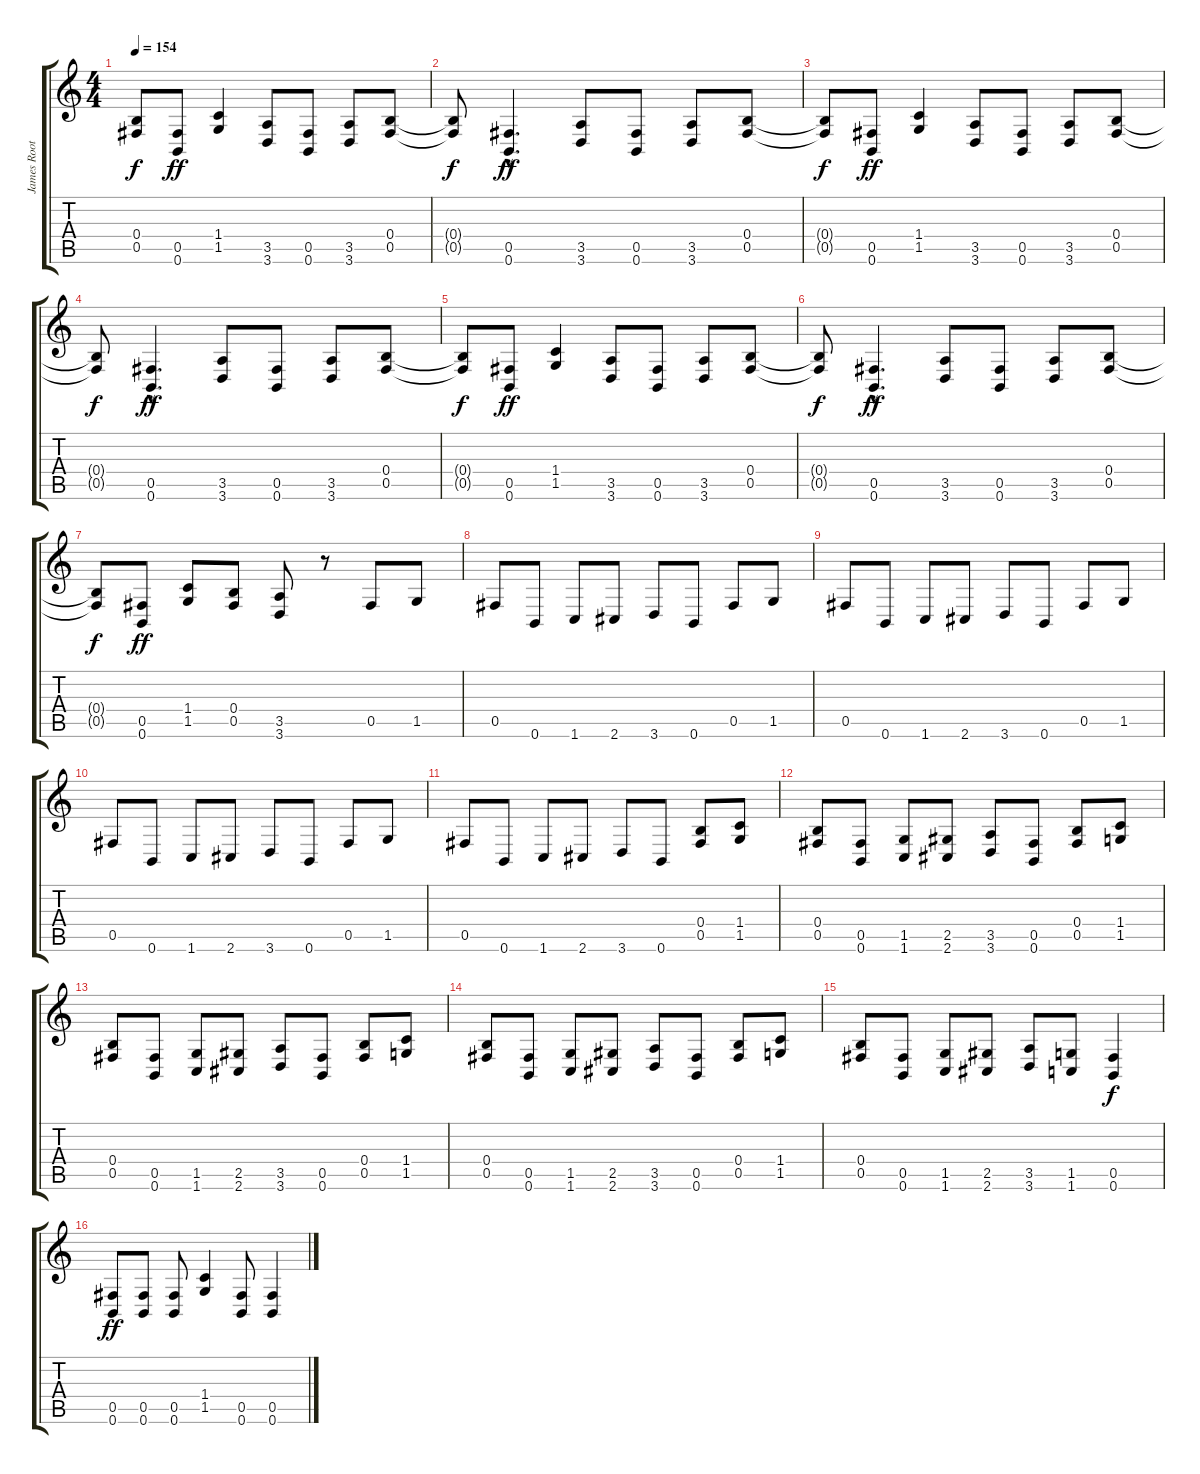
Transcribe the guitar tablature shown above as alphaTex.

\track ("James Root" "James Root") {instrument distortionguitar}
\staff {score tabs}
\tuning (Db4 Ab3 E3 B2 Gb2 B1) {hide}
\ts (4 4)
\tempo 154
\clef g2
\ks c
(0.4{t} 0.5{t}).8{dy f} (0.5 0.6).8{dy ff} (1.4 1.5).4 (3.5 3.6).8 (0.5 0.6).8 (3.5 3.6).8 (0.4 0.5).8 |
(0.4{t} 0.5{t}).8{dy f} (0.5{hac} 0.6{hac}).4{d dy ff} (3.5 3.6).8 (0.5 0.6).8 (3.5 3.6).8 (0.4 0.5).8 |
(0.4{t} 0.5{t}).8{dy f} (0.5 0.6).8{dy ff} (1.4 1.5).4 (3.5 3.6).8 (0.5 0.6).8 (3.5 3.6).8 (0.4 0.5).8 |
(0.4{t} 0.5{t}).8{dy f} (0.5{hac} 0.6{hac}).4{d dy ff} (3.5 3.6).8 (0.5 0.6).8 (3.5 3.6).8 (0.4 0.5).8 |
(0.4{t} 0.5{t}).8{dy f} (0.5 0.6).8{dy ff} (1.4 1.5).4 (3.5 3.6).8 (0.5 0.6).8 (3.5 3.6).8 (0.4 0.5).8 |
(0.4{t} 0.5{t}).8{dy f} (0.5{hac} 0.6{hac}).4{d dy ff} (3.5 3.6).8 (0.5 0.6).8 (3.5 3.6).8 (0.4 0.5).8 |
(0.4{t} 0.5{t}).8{dy f} (0.5 0.6).8{dy ff} (1.4 1.5).8 (0.4 0.5).8 (3.5 3.6).8 r.8 0.5.8 1.5.8 |
0.5.8 0.6.8 1.6.8 2.6.8 3.6.8 0.6.8 0.5.8 1.5.8 |
0.5.8 0.6.8 1.6.8 2.6.8 3.6.8 0.6.8 0.5.8 1.5.8 |
0.5.8 0.6.8 1.6.8 2.6.8 3.6.8 0.6.8 0.5.8 1.5.8 |
0.5.8 0.6.8 1.6.8 2.6.8 3.6.8 0.6.8 (0.4 0.5).8 (1.4 1.5).8 |
(0.4 0.5).8 (0.5 0.6).8 (1.5 1.6).8 (2.5 2.6).8 (3.5 3.6).8 (0.5 0.6).8 (0.4 0.5).8 (1.4 1.5).8 |
(0.4 0.5).8 (0.5 0.6).8 (1.5 1.6).8 (2.5 2.6).8 (3.5 3.6).8 (0.5 0.6).8 (0.4 0.5).8 (1.4 1.5).8 |
(0.4 0.5).8 (0.5 0.6).8 (1.5 1.6).8 (2.5 2.6).8 (3.5 3.6).8 (0.5 0.6).8 (0.4 0.5).8 (1.4 1.5).8 |
(0.4 0.5).8 (0.5 0.6).8 (1.5 1.6).8 (2.5 2.6).8 (3.5 3.6).8 (1.5 1.6).8 (0.5 0.6).4{dy f} |
(0.5 0.6).8{dy ff} (0.5 0.6).8 (0.5 0.6).8 (1.4 1.5).4 (0.5 0.6).8 (0.5 0.6).4
